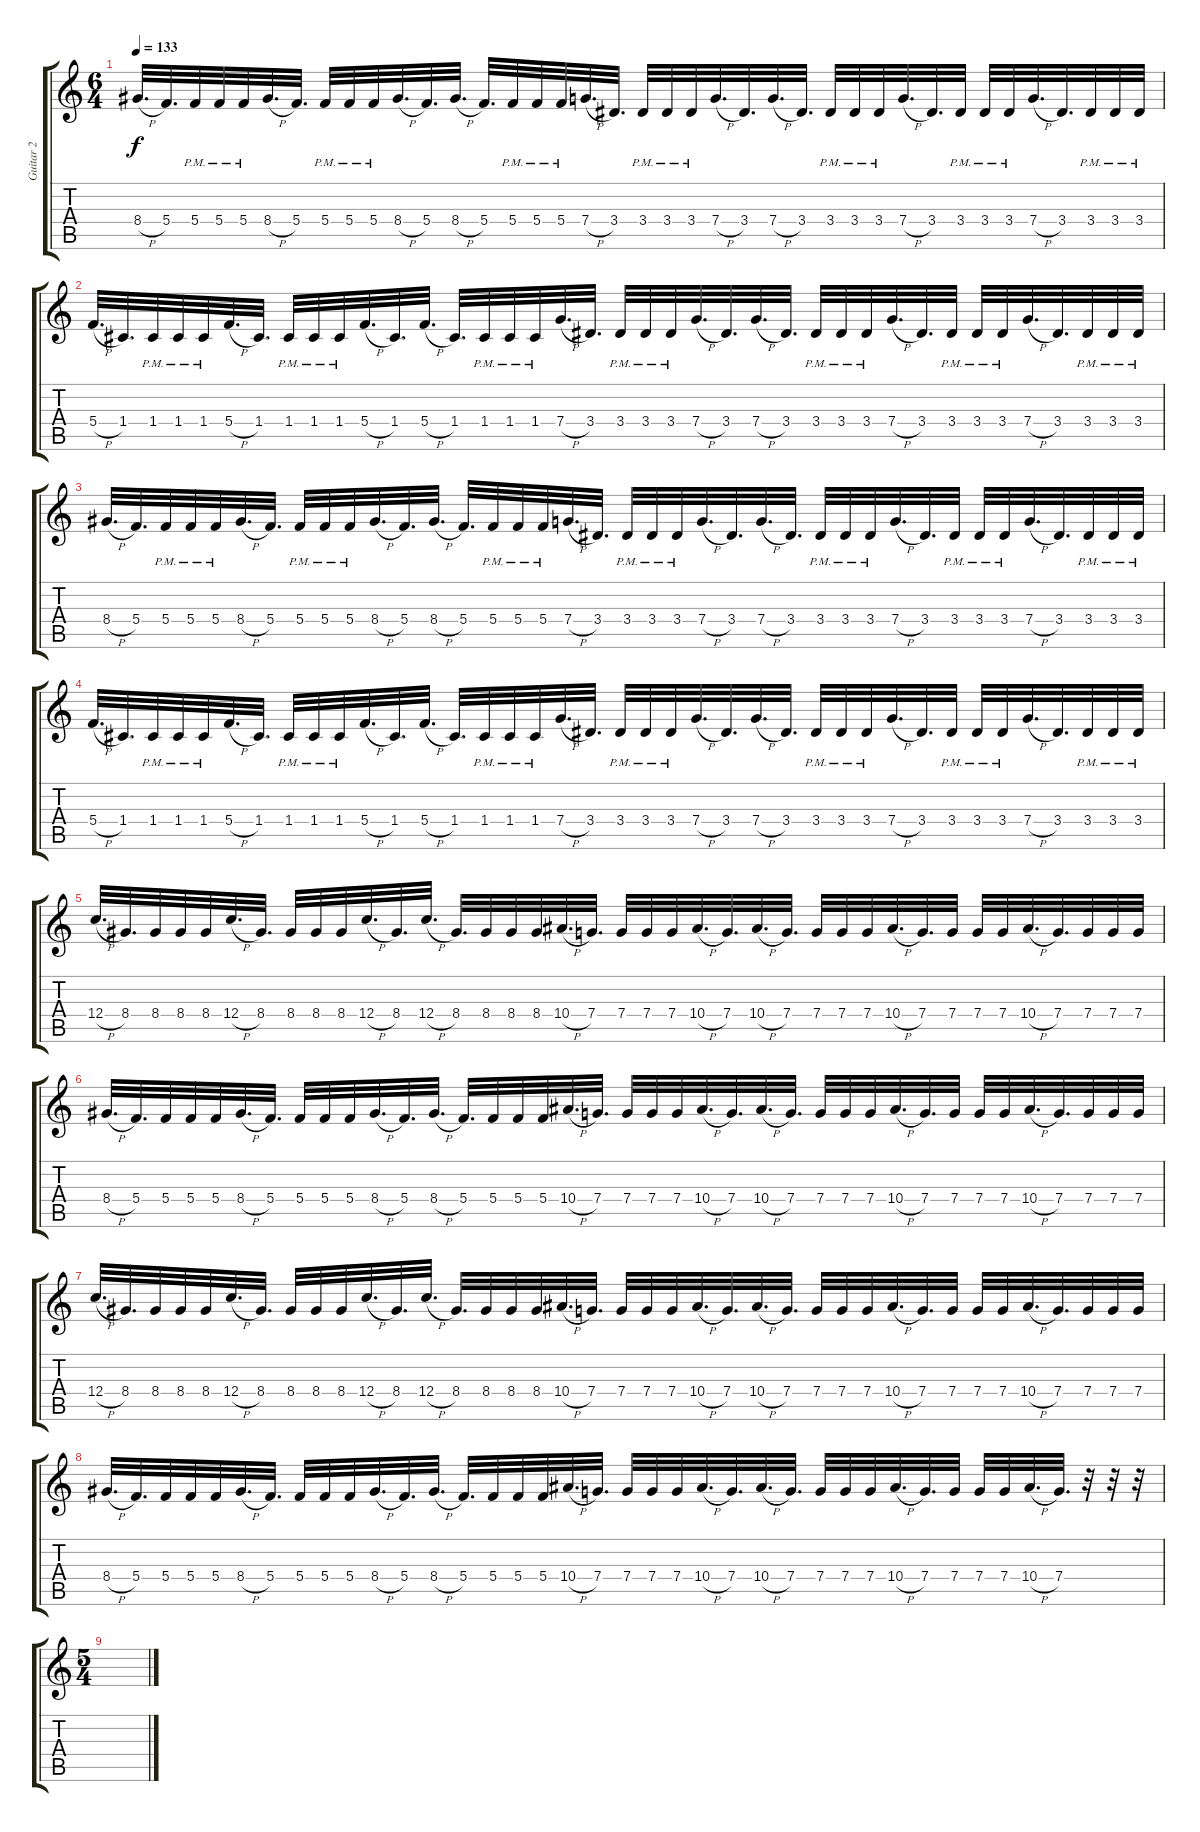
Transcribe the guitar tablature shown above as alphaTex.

\track ("Guitar 2" "Guitar 2") {instrument distortionguitar}
\staff {score tabs}
\tuning (D4 A3 F3 C3 G2 C2) {hide}
\ts (6 4)
\tempo 133
\clef g2
\ks c
8.4{h}.32{d dy f} 5.4.32{d} 5.4{pm}.32 5.4{pm}.32 5.4{pm}.32 8.4{h}.32{d} 5.4.32{d} 5.4{pm}.32 5.4{pm}.32 5.4{pm}.32 8.4{h}.32{d} 5.4.32{d} 8.4{h}.32{d} 5.4.32{d} 5.4{pm}.32 5.4{pm}.32 5.4{pm}.32 7.4{h}.32{d} 3.4.32{d} 3.4{pm}.32 3.4{pm}.32 3.4{pm}.32 7.4{h}.32{d} 3.4.32{d} 7.4{h}.32{d} 3.4.32{d} 3.4{pm}.32 3.4{pm}.32 3.4{pm}.32 7.4{h}.32{d} 3.4.32{d} 3.4{pm}.32 3.4{pm}.32 3.4{pm}.32 7.4{h}.32{d} 3.4.32{d} 3.4{pm}.32 3.4{pm}.32 3.4{pm}.32 |
5.4{h}.32{d} 1.4.32{d} 1.4{pm}.32 1.4{pm}.32 1.4{pm}.32 5.4{h}.32{d} 1.4.32{d} 1.4{pm}.32 1.4{pm}.32 1.4{pm}.32 5.4{h}.32{d} 1.4.32{d} 5.4{h}.32{d} 1.4.32{d} 1.4{pm}.32 1.4{pm}.32 1.4{pm}.32 7.4{h}.32{d} 3.4.32{d} 3.4{pm}.32 3.4{pm}.32 3.4{pm}.32 7.4{h}.32{d} 3.4.32{d} 7.4{h}.32{d} 3.4.32{d} 3.4{pm}.32 3.4{pm}.32 3.4{pm}.32 7.4{h}.32{d} 3.4.32{d} 3.4{pm}.32 3.4{pm}.32 3.4{pm}.32 7.4{h}.32{d} 3.4.32{d} 3.4{pm}.32 3.4{pm}.32 3.4{pm}.32 |
8.4{h}.32{d} 5.4.32{d} 5.4{pm}.32 5.4{pm}.32 5.4{pm}.32 8.4{h}.32{d} 5.4.32{d} 5.4{pm}.32 5.4{pm}.32 5.4{pm}.32 8.4{h}.32{d} 5.4.32{d} 8.4{h}.32{d} 5.4.32{d} 5.4{pm}.32 5.4{pm}.32 5.4{pm}.32 7.4{h}.32{d} 3.4.32{d} 3.4{pm}.32 3.4{pm}.32 3.4{pm}.32 7.4{h}.32{d} 3.4.32{d} 7.4{h}.32{d} 3.4.32{d} 3.4{pm}.32 3.4{pm}.32 3.4{pm}.32 7.4{h}.32{d} 3.4.32{d} 3.4{pm}.32 3.4{pm}.32 3.4{pm}.32 7.4{h}.32{d} 3.4.32{d} 3.4{pm}.32 3.4{pm}.32 3.4{pm}.32 |
5.4{h}.32{d} 1.4.32{d} 1.4{pm}.32 1.4{pm}.32 1.4{pm}.32 5.4{h}.32{d} 1.4.32{d} 1.4{pm}.32 1.4{pm}.32 1.4{pm}.32 5.4{h}.32{d} 1.4.32{d} 5.4{h}.32{d} 1.4.32{d} 1.4{pm}.32 1.4{pm}.32 1.4{pm}.32 7.4{h}.32{d} 3.4.32{d} 3.4{pm}.32 3.4{pm}.32 3.4{pm}.32 7.4{h}.32{d} 3.4.32{d} 7.4{h}.32{d} 3.4.32{d} 3.4{pm}.32 3.4{pm}.32 3.4{pm}.32 7.4{h}.32{d} 3.4.32{d} 3.4{pm}.32 3.4{pm}.32 3.4{pm}.32 7.4{h}.32{d} 3.4.32{d} 3.4{pm}.32 3.4{pm}.32 3.4{pm}.32 |
12.4{h}.32{d} 8.4.32{d} 8.4.32 8.4.32 8.4.32 12.4{h}.32{d} 8.4.32{d} 8.4.32 8.4.32 8.4.32 12.4{h}.32{d} 8.4.32{d} 12.4{h}.32{d} 8.4.32{d} 8.4.32 8.4.32 8.4.32 10.4{h}.32{d} 7.4.32{d} 7.4.32 7.4.32 7.4.32 10.4{h}.32{d} 7.4.32{d} 10.4{h}.32{d} 7.4.32{d} 7.4.32 7.4.32 7.4.32 10.4{h}.32{d} 7.4.32{d} 7.4.32 7.4.32 7.4.32 10.4{h}.32{d} 7.4.32{d} 7.4.32 7.4.32 7.4.32 |
8.4{h}.32{d} 5.4.32{d} 5.4.32 5.4.32 5.4.32 8.4{h}.32{d} 5.4.32{d} 5.4.32 5.4.32 5.4.32 8.4{h}.32{d} 5.4.32{d} 8.4{h}.32{d} 5.4.32{d} 5.4.32 5.4.32 5.4.32 10.4{h}.32{d} 7.4.32{d} 7.4.32 7.4.32 7.4.32 10.4{h}.32{d} 7.4.32{d} 10.4{h}.32{d} 7.4.32{d} 7.4.32 7.4.32 7.4.32 10.4{h}.32{d} 7.4.32{d} 7.4.32 7.4.32 7.4.32 10.4{h}.32{d} 7.4.32{d} 7.4.32 7.4.32 7.4.32 |
12.4{h}.32{d} 8.4.32{d} 8.4.32 8.4.32 8.4.32 12.4{h}.32{d} 8.4.32{d} 8.4.32 8.4.32 8.4.32 12.4{h}.32{d} 8.4.32{d} 12.4{h}.32{d} 8.4.32{d} 8.4.32 8.4.32 8.4.32 10.4{h}.32{d} 7.4.32{d} 7.4.32 7.4.32 7.4.32 10.4{h}.32{d} 7.4.32{d} 10.4{h}.32{d} 7.4.32{d} 7.4.32 7.4.32 7.4.32 10.4{h}.32{d} 7.4.32{d} 7.4.32 7.4.32 7.4.32 10.4{h}.32{d} 7.4.32{d} 7.4.32 7.4.32 7.4.32 |
8.4{h}.32{d} 5.4.32{d} 5.4.32 5.4.32 5.4.32 8.4{h}.32{d} 5.4.32{d} 5.4.32 5.4.32 5.4.32 8.4{h}.32{d} 5.4.32{d} 8.4{h}.32{d} 5.4.32{d} 5.4.32 5.4.32 5.4.32 10.4{h}.32{d} 7.4.32{d} 7.4.32 7.4.32 7.4.32 10.4{h}.32{d} 7.4.32{d} 10.4{h}.32{d} 7.4.32{d} 7.4.32 7.4.32 7.4.32 10.4{h}.32{d} 7.4.32{d} 7.4.32 7.4.32 7.4.32 10.4{h}.32{d} 7.4.32{d} r.32 r.32 r.32 |
\ts (5 4)
